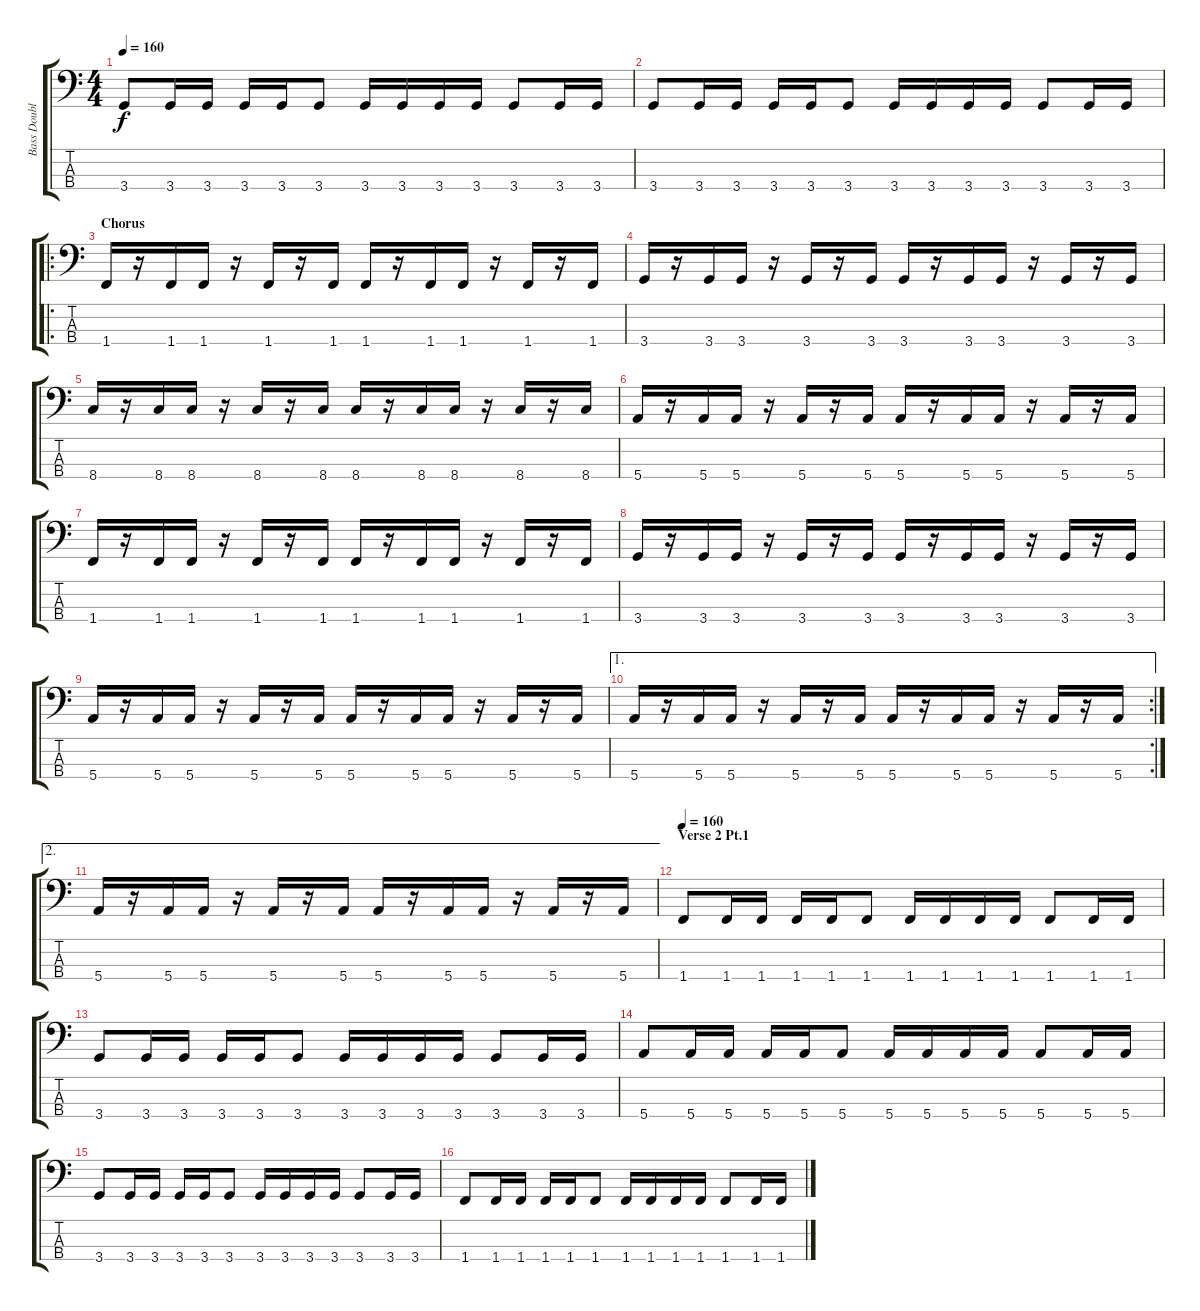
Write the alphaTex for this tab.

\track ("Bass Double" "Bass Doubl") {instrument slapbass2}
\staff {score tabs}
\tuning (G2 D2 A1 E1) {hide}
\ts (4 4)
\tempo 160
\clef f4
\ks c
3.4.8{dy f} 3.4.16 3.4.16 3.4.16 3.4.16 3.4.8 3.4.16 3.4.16 3.4.16 3.4.16 3.4.8 3.4.16 3.4.16 |
3.4.8 3.4.16 3.4.16 3.4.16 3.4.16 3.4.8 3.4.16 3.4.16 3.4.16 3.4.16 3.4.8 3.4.16 3.4.16 |
\ro
\section ("" "Chorus")
1.4.16 r.16 1.4.16 1.4.16 r.16 1.4.16 r.16 1.4.16 1.4.16 r.16 1.4.16 1.4.16 r.16 1.4.16 r.16 1.4.16 |
3.4.16 r.16 3.4.16 3.4.16 r.16 3.4.16 r.16 3.4.16 3.4.16 r.16 3.4.16 3.4.16 r.16 3.4.16 r.16 3.4.16 |
8.4.16 r.16 8.4.16 8.4.16 r.16 8.4.16 r.16 8.4.16 8.4.16 r.16 8.4.16 8.4.16 r.16 8.4.16 r.16 8.4.16 |
5.4.16 r.16 5.4.16 5.4.16 r.16 5.4.16 r.16 5.4.16 5.4.16 r.16 5.4.16 5.4.16 r.16 5.4.16 r.16 5.4.16 |
1.4.16 r.16 1.4.16 1.4.16 r.16 1.4.16 r.16 1.4.16 1.4.16 r.16 1.4.16 1.4.16 r.16 1.4.16 r.16 1.4.16 |
3.4.16 r.16 3.4.16 3.4.16 r.16 3.4.16 r.16 3.4.16 3.4.16 r.16 3.4.16 3.4.16 r.16 3.4.16 r.16 3.4.16 |
5.4.16 r.16 5.4.16 5.4.16 r.16 5.4.16 r.16 5.4.16 5.4.16 r.16 5.4.16 5.4.16 r.16 5.4.16 r.16 5.4.16 |
\ae 1
\rc 2
5.4.16 r.16 5.4.16 5.4.16 r.16 5.4.16 r.16 5.4.16 5.4.16 r.16 5.4.16 5.4.16 r.16 5.4.16 r.16 5.4.16 |
\ae 2
5.4.16 r.16 5.4.16 5.4.16 r.16 5.4.16 r.16 5.4.16 5.4.16 r.16 5.4.16 5.4.16 r.16 5.4.16 r.16 5.4.16 |
\section ("" "Verse 2 Pt.1")
\tempo 160
1.4.8 1.4.16 1.4.16 1.4.16 1.4.16 1.4.8 1.4.16 1.4.16 1.4.16 1.4.16 1.4.8 1.4.16 1.4.16 |
3.4.8 3.4.16 3.4.16 3.4.16 3.4.16 3.4.8 3.4.16 3.4.16 3.4.16 3.4.16 3.4.8 3.4.16 3.4.16 |
5.4.8 5.4.16 5.4.16 5.4.16 5.4.16 5.4.8 5.4.16 5.4.16 5.4.16 5.4.16 5.4.8 5.4.16 5.4.16 |
3.4.8 3.4.16 3.4.16 3.4.16 3.4.16 3.4.8 3.4.16 3.4.16 3.4.16 3.4.16 3.4.8 3.4.16 3.4.16 |
1.4.8 1.4.16 1.4.16 1.4.16 1.4.16 1.4.8 1.4.16 1.4.16 1.4.16 1.4.16 1.4.8 1.4.16 1.4.16
